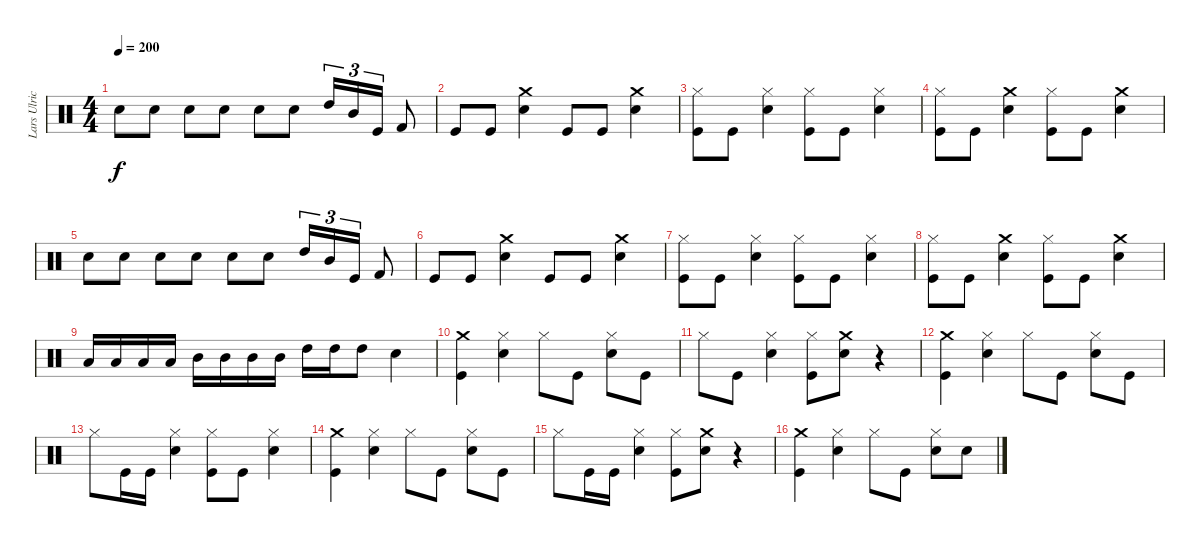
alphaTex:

\track ("Lars Ulrich (Drums)" "Lars Ulric") {instrument percussion}
\staff {score}
\articulation defaults
\ts (4 4)
\tempo 200
\clef neutral
\ks c "Snare (hit) 2".8{dy f} "Snare (hit) 2".8 "Snare (hit) 2".8 "Snare (hit) 2".8 "Snare (hit) 2".8 "Snare (hit) 2".8 "High Tom (hit)".16{tu (3 2)} "Mid Tom (hit)".16{tu (3 2)} "Kick (hit)".16{tu (3 2)} "Kick (hit) 2".8
|
"Kick (hit)".8 "Kick (hit)".8 ("Crash medium (hit)" "Snare (hit) 2").4 "Kick (hit)".8 "Kick (hit)".8 ("Crash medium (hit)" "Snare (hit) 2").4 |
("Kick (hit)" "Hi-Hat (closed)").8 "Kick (hit)".8 ("Snare (hit) 2" "Hi-Hat (closed)").4 ("Kick (hit)" "Hi-Hat (closed)").8 "Kick (hit)".8 ("Snare (hit) 2" "Hi-Hat (closed)").4 |
("Kick (hit)" "Hi-Hat (closed)").8 "Kick (hit)".8 ("Snare (hit) 2" "Crash medium (hit)").4 ("Kick (hit)" "Hi-Hat (closed)").8 "Kick (hit)".8 ("Crash medium (hit)" "Snare (hit) 2").4 |
"Snare (hit) 2".8 "Snare (hit) 2".8 "Snare (hit) 2".8 "Snare (hit) 2".8 "Snare (hit) 2".8 "Snare (hit) 2".8 "High Tom (hit)".16{tu (3 2)} "Mid Tom (hit)".16{tu (3 2)} "Kick (hit)".16{tu (3 2)} "Kick (hit) 2".8 |
"Kick (hit)".8 "Kick (hit)".8 ("Crash medium (hit)" "Snare (hit) 2").4 "Kick (hit)".8 "Kick (hit)".8 ("Crash medium (hit)" "Snare (hit) 2").4 |
("Kick (hit)" "Hi-Hat (closed)").8 "Kick (hit)".8 ("Snare (hit) 2" "Hi-Hat (closed)").4 ("Kick (hit)" "Hi-Hat (closed)").8 "Kick (hit)".8 ("Snare (hit) 2" "Hi-Hat (closed)").4 |
("Kick (hit)" "Hi-Hat (closed)").8 "Kick (hit)".8 ("Snare (hit) 2" "Crash medium (hit)").4 ("Kick (hit)" "Hi-Hat (closed)").8 "Kick (hit)".8 ("Crash medium (hit)" "Snare (hit) 2").4 |
"Low Tom (hit)".16 "Low Tom (hit)".16 "Low Tom (hit)".16 "Low Tom (hit)".16 "Mid Tom (hit)".16 "Mid Tom (hit)".16 "Mid Tom (hit)".16 "Mid Tom (hit)".16 "High Tom (hit)".16 "High Tom (hit)".16 "High Tom (hit)".8 "Snare (hit) 2".4 |
("Kick (hit)" "Crash medium (hit)").4 ("Hi-Hat (closed)" "Snare (hit) 2").4 "Hi-Hat (closed)".8 "Kick (hit)".8 ("Snare (hit) 2" "Hi-Hat (closed)").8 "Kick (hit)".8 |
"Hi-Hat (closed)".8 "Kick (hit)".8 ("Snare (hit) 2" "Hi-Hat (closed)").4 ("Hi-Hat (closed)" "Kick (hit)").8 ("Crash medium (hit)" "Snare (hit) 2").8 r.4 |
("Crash medium (hit)" "Kick (hit)").4 ("Hi-Hat (closed)" "Snare (hit) 2").4 "Hi-Hat (closed)".8 "Kick (hit)".8 ("Snare (hit) 2" "Hi-Hat (closed)").8 "Kick (hit)".8 |
"Hi-Hat (closed)".8 "Kick (hit)".16 "Kick (hit)".16 ("Snare (hit) 2" "Hi-Hat (closed)").4 ("Hi-Hat (closed)" "Kick (hit)").8 "Kick (hit)".8 ("Snare (hit) 2" "Hi-Hat (closed)").4 |
("Kick (hit)" "Crash medium (hit)").4 ("Hi-Hat (closed)" "Snare (hit) 2").4 "Hi-Hat (closed)".8 "Kick (hit)".8 ("Snare (hit) 2" "Hi-Hat (closed)").8 "Kick (hit)".8 |
"Hi-Hat (closed)".8 "Kick (hit)".16 "Kick (hit)".16 ("Snare (hit) 2" "Hi-Hat (closed)").4 ("Hi-Hat (closed)" "Kick (hit)").8 ("Crash medium (hit)" "Snare (hit) 2").8 r.4 |
("Kick (hit)" "Crash medium (hit)").4 ("Hi-Hat (closed)" "Snare (hit) 2").4 "Hi-Hat (closed)".8 "Kick (hit)".8 ("Hi-Hat (closed)" "Snare (hit) 2").8 "Snare (hit) 2".8
